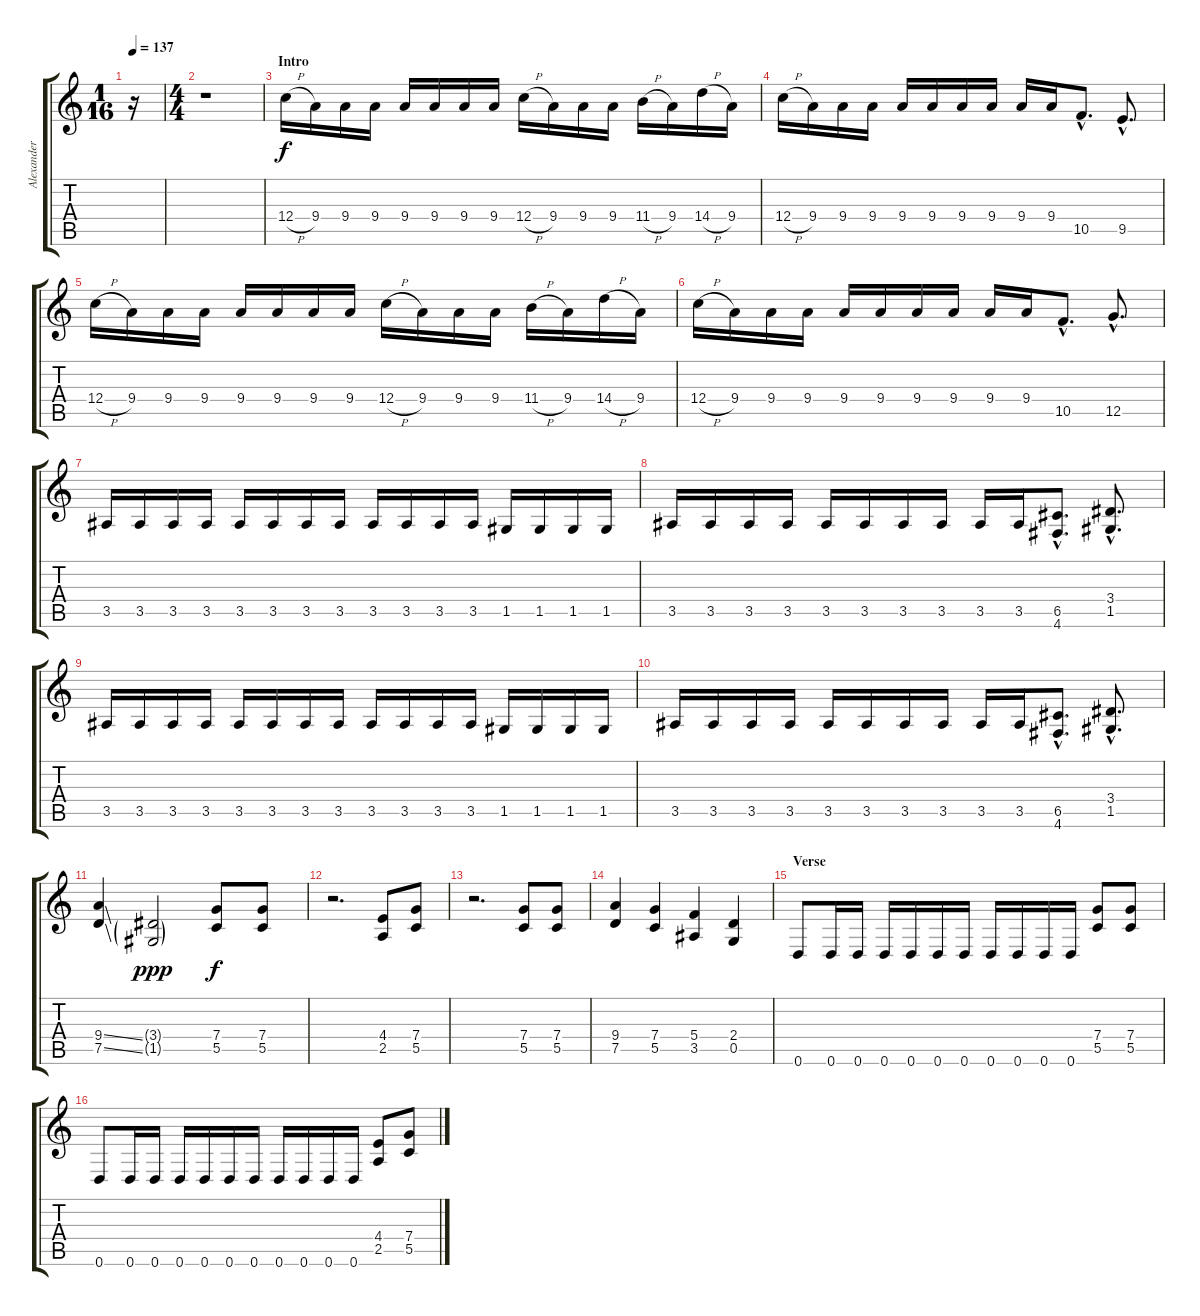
\track ("Alexander Kuoppala" "Alexander ") {instrument distortionguitar}
\staff {score tabs}
\tuning (D4 A3 F3 C3 G2 D2) {hide}
\ts (1 16)
\tempo 137
\clef g2
\ks c
r.16{dy f instrument distortionguitar} |
\ts (4 4)
r.1 |
\section ("" "Intro")
12.4{h}.16 9.4.16 9.4.16 9.4.16 9.4.16 9.4.16 9.4.16 9.4.16 12.4{h}.16 9.4.16 9.4.16 9.4.16 11.4{h}.16 9.4.16 14.4{h}.16 9.4.16 |
12.4{h}.16 9.4.16 9.4.16 9.4.16 9.4.16 9.4.16 9.4.16 9.4.16 9.4.16 9.4.16 10.5{hac}.8{d} 9.5{hac}.8{d} |
12.4{h}.16 9.4.16 9.4.16 9.4.16 9.4.16 9.4.16 9.4.16 9.4.16 12.4{h}.16 9.4.16 9.4.16 9.4.16 11.4{h}.16 9.4.16 14.4{h}.16 9.4.16 |
12.4{h}.16 9.4.16 9.4.16 9.4.16 9.4.16 9.4.16 9.4.16 9.4.16 9.4.16 9.4.16 10.5{hac}.8{d} 12.5{hac}.8{d} |
3.5.16 3.5.16 3.5.16 3.5.16 3.5.16 3.5.16 3.5.16 3.5.16 3.5.16 3.5.16 3.5.16 3.5.16 1.5.16 1.5.16 1.5.16 1.5.16 |
3.5.16 3.5.16 3.5.16 3.5.16 3.5.16 3.5.16 3.5.16 3.5.16 3.5.16 3.5.16 (6.5{hac} 4.6{hac}).8{d} (3.4{hac} 1.5{hac}).8{d} |
3.5.16 3.5.16 3.5.16 3.5.16 3.5.16 3.5.16 3.5.16 3.5.16 3.5.16 3.5.16 3.5.16 3.5.16 1.5.16 1.5.16 1.5.16 1.5.16 |
3.5.16 3.5.16 3.5.16 3.5.16 3.5.16 3.5.16 3.5.16 3.5.16 3.5.16 3.5.16 (6.5{hac} 4.6{hac}).8{d} (3.4{hac} 1.5{hac}).8{d} |
(9.4{ss} 7.5{ss}).4 (3.4{g} 1.5{g}).2{dy ppp} (7.4 5.5).8{dy f} (7.4 5.5).8 |
r.2{d} (4.4 2.5).8 (7.4 5.5).8 |
r.2{d} (7.4 5.5).8 (7.4 5.5).8 |
(9.4 7.5).4 (7.4 5.5).4 (5.4 3.5).4 (2.4 0.5).4 |
\section ("" "Verse")
0.6.8 0.6.16 0.6.16 0.6.16 0.6.16 0.6.16 0.6.16 0.6.16 0.6.16 0.6.16 0.6.16 (7.4 5.5).8 (7.4 5.5).8 |
0.6.8 0.6.16 0.6.16 0.6.16 0.6.16 0.6.16 0.6.16 0.6.16 0.6.16 0.6.16 0.6.16 (4.4 2.5).8 (7.4 5.5).8
